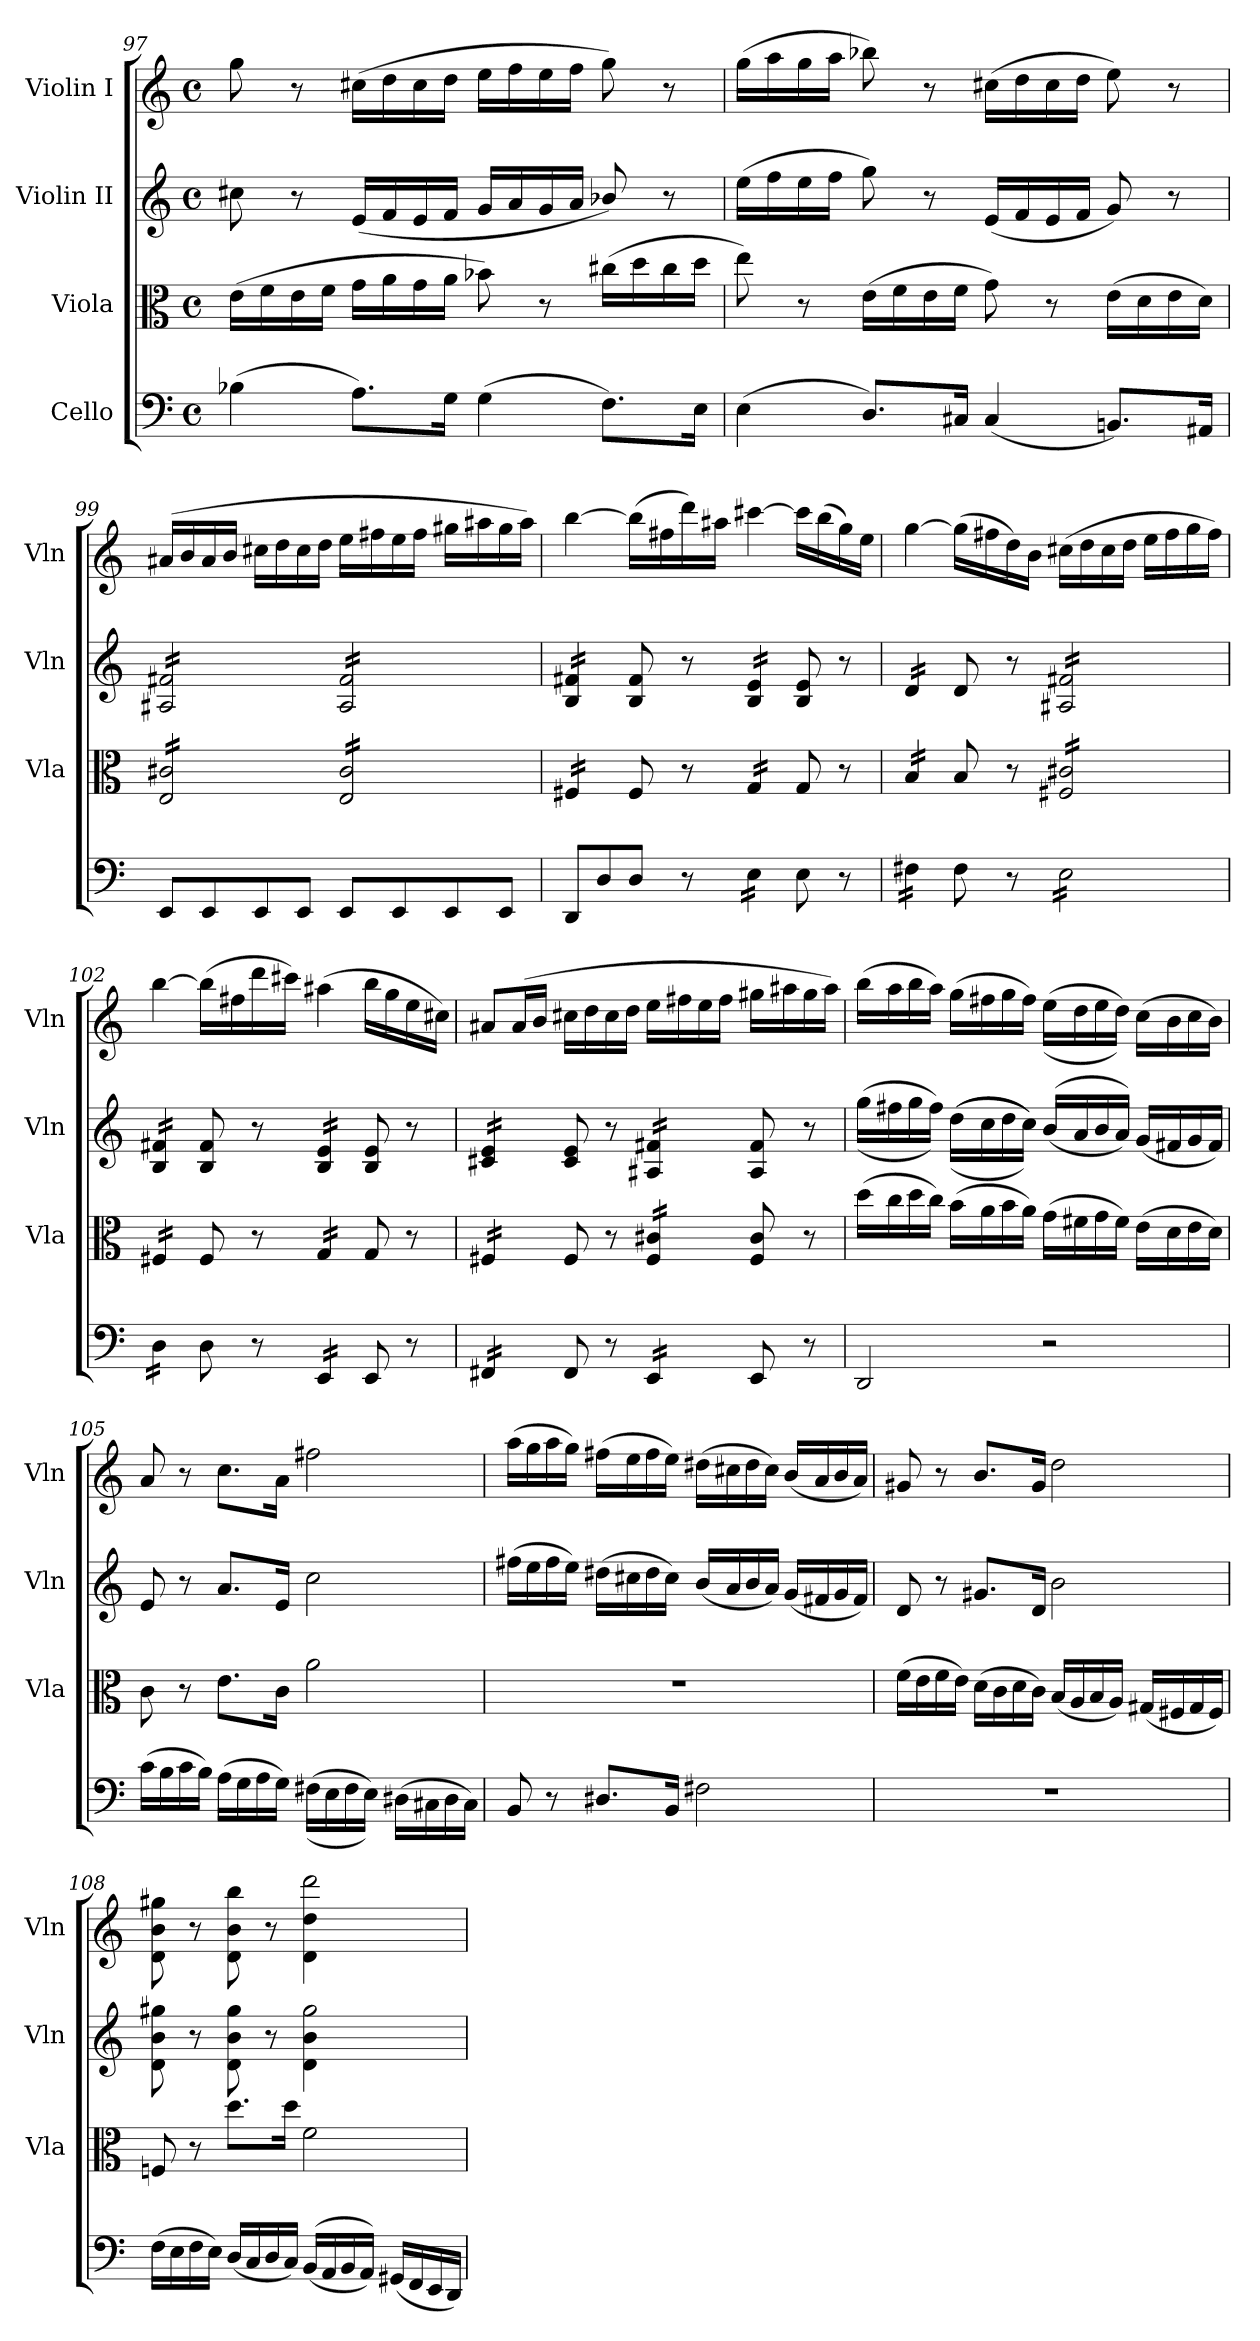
**kern	**kern	**kern	**kern
*part4	*part3	*part2	*part1
*staff4	*staff3	*staff2	*staff1
*I"Cello	*I"Viola	*I"Violin II	*I"Violin I
*	*I'Vla	*I'Vln	*I'Vln
*clefF4	*clefC3	*clefG2	*clefG2
*k[]	*k[]	*k[]	*k[]
*M4/4	*M4/4	*M4/4	*M4/4
*met(c)	*met(c)	*met(c)	*met(c)
=97	=97	=97	=97
(>4B-X\	(>16e\LL	8cc#X\	8gg\
.	16f\	.	.
.	16e\	8r	8r
.	16f\JJ	.	.
8.A\L)	16g\LL	(<16e/LL	(>16cc#X\LL
.	16a\	16f/	16dd\
.	16g\	16e/	16cc#\
16G\Jk	16a\JJ	16f/JJ	16dd\JJ
(>4G\	8b-X\)	16g/LL	16ee\LL
.	.	16a/	16ff\
.	8r	16g/	16ee\
.	.	16a/JJ	16ff\JJ
8.F\L)	(>16cc#X\LL	8b-X/)	8gg\)
.	16dd\	.	.
.	16cc#\	8r	8r
16E\Jk	16dd\JJ	.	.
=98	=98	=98	=98
(>4E\	8ee\)	(>16ee\LL	(>16gg\LL
.	.	16ff\	16aa\
.	8r	16ee\	16gg\
.	.	16ff\JJ	16aa\JJ
8.D/L)	(>16e\LL	8gg\)	8bb-X\)
.	16f\	.	.
.	16e\	8r	8r
16C#X/Jk	16f\JJ	.	.
(<4C#/	8g\)	(<16e/LL	(>16cc#X\LL
.	.	16f/	16dd\
.	8r	16e/	16cc#\
.	.	16f/JJ	16dd\JJ
8.BBn/L)	(>16e\LL	8g/)	8ee\)
.	16d\	.	.
.	16e\	8r	8r
16AA#X/Jk	16d\JJ)	.	.
!!LO:LB:g=z
=99	=99	=99	=99
*	*tremolo	*	*
*	*	*tremolo	*
8EE/L	16E/ 16c#X/LL	16A#X/ 16f#X/LL	(>16a#X/LL
.	16E/ 16c#X/	16A#X/ 16f#X/	16b/
8EE/	16E/ 16c#X/	16A#X/ 16f#X/	16a#/
.	16E/ 16c#X/	16A#X/ 16f#X/	16b/JJ
8EE/	16E/ 16c#X/	16A#X/ 16f#X/	16cc#X\LL
.	16E/ 16c#X/	16A#X/ 16f#X/	16dd\
8EE/J	16E/ 16c#X/	16A#X/ 16f#X/	16cc#\
.	16E/ 16c#X/JJ	16A#X/ 16f#X/JJ	16dd\JJ
8EE/L	16E/ 16c#/LL	16A#/ 16f#/LL	16ee\LL
.	16E/ 16c#/	16A#/ 16f#/	16ff#X\
8EE/	16E/ 16c#/	16A#/ 16f#/	16ee\
.	16E/ 16c#/	16A#/ 16f#/	16ff#\JJ
8EE/	16E/ 16c#/	16A#/ 16f#/	16gg#X\LL
.	16E/ 16c#/	16A#/ 16f#/	16aa#X\
8EE/J	16E/ 16c#/	16A#/ 16f#/	16gg#\
.	16E/ 16c#/JJ	16A#/ 16f#/JJ	16aa#\JJ)
=100	=100	=100	=100
8DD/L	16F#X/LL	16B/ 16f#X/LL	[4bb\
.	16F#X/	16B/ 16f#X/	.
8D/	16F#X/	16B/ 16f#X/	.
.	16F#X/JJ	16B/ 16f#X/JJ	.
*	*	*Xtremolo	*
*	*Xtremolo	*	*
8D/J	8F#/	8B/ 8f#/	(>16bb\LL]
.	.	.	16ff#X\
8r	8r	8r	16ddd\)
.	.	.	16aa#X\JJ
*tremolo	*	*	*
*	*tremolo	*	*
*	*	*tremolo	*
16E\LL	16G/LL	16B/ 16e/LL	[4ccc#X\
16E\	16G/	16B/ 16e/	.
16E\	16G/	16B/ 16e/	.
16E\JJ	16G/JJ	16B/ 16e/JJ	.
*	*	*Xtremolo	*
*	*Xtremolo	*	*
*Xtremolo	*	*	*
8E\	8G/	8B/ 8e/	16ccc#\LL]
.	.	.	(>16bb\
8r	8r	8r	16gg\)
.	.	.	16ee\JJ
=101	=101	=101	=101
*tremolo	*	*	*
*	*tremolo	*	*
*	*	*tremolo	*
16F#X\LL	16B/LL	16d/LL	[4gg\
16F#X\	16B/	16d/	.
16F#X\	16B/	16d/	.
16F#X\JJ	16B/JJ	16d/JJ	.
*	*	*Xtremolo	*
*	*Xtremolo	*	*
*Xtremolo	*	*	*
8F#\	8B/	8d/	(>16gg\LL]
.	.	.	16ff#X\
8r	8r	8r	16dd\)
.	.	.	16b\JJ
*tremolo	*	*	*
*	*tremolo	*	*
*	*	*tremolo	*
16E\LL	16F#X/ 16c#X/LL	16A#X/ 16f#X/LL	(>16cc#X\LL
16E\	16F#X/ 16c#X/	16A#X/ 16f#X/	16dd\
16E\	16F#X/ 16c#X/	16A#X/ 16f#X/	16cc#\
16E\	16F#X/ 16c#X/	16A#X/ 16f#X/	16dd\JJ
16E\	16F#X/ 16c#X/	16A#X/ 16f#X/	16ee\LL
16E\	16F#X/ 16c#X/	16A#X/ 16f#X/	16ff#\
16E\	16F#X/ 16c#X/	16A#X/ 16f#X/	16gg\
16E\JJ	16F#X/ 16c#X/JJ	16A#X/ 16f#X/JJ	16ff#\JJ)
=102	=102	=102	=102
16D\LL	16F#X/LL	16B/ 16f#X/LL	[4bb\
16D\	16F#X/	16B/ 16f#X/	.
16D\	16F#X/	16B/ 16f#X/	.
16D\JJ	16F#X/JJ	16B/ 16f#X/JJ	.
*	*	*Xtremolo	*
*	*Xtremolo	*	*
*Xtremolo	*	*	*
8D\	8F#/	8B/ 8f#/	(>16bb\LL]
.	.	.	16ff#X\
8r	8r	8r	16ddd\
.	.	.	16ccc#X\JJ)
*tremolo	*	*	*
*	*tremolo	*	*
*	*	*tremolo	*
16EE/LL	16G/LL	16B/ 16e/LL	(>4aa#X\
16EE/	16G/	16B/ 16e/	.
16EE/	16G/	16B/ 16e/	.
16EE/JJ	16G/JJ	16B/ 16e/JJ	.
*	*	*Xtremolo	*
*	*Xtremolo	*	*
*Xtremolo	*	*	*
8EE/	8G/	8B/ 8e/	16bb\LL
.	.	.	16gg\
8r	8r	8r	16ee\
.	.	.	16cc#X\JJ)
=103	=103	=103	=103
*tremolo	*	*	*
*	*tremolo	*	*
*	*	*tremolo	*
16FF#X/LL	16F#X/LL	16c#X/ 16e/LL	8a#X/L
16FF#X/	16F#X/	16c#X/ 16e/	.
16FF#X/	16F#X/	16c#X/ 16e/	(>16a#/L
16FF#X/JJ	16F#X/JJ	16c#X/ 16e/JJ	16b/JJ
*	*	*Xtremolo	*
*	*Xtremolo	*	*
*Xtremolo	*	*	*
8FF#/	8F#/	8c#/ 8e/	16cc#X\LL
.	.	.	16dd\
8r	8r	8r	16cc#\
.	.	.	16dd\JJ
*tremolo	*	*	*
*	*tremolo	*	*
*	*	*tremolo	*
16EE/LL	16F#/ 16c#X/LL	16A#X/ 16f#X/LL	16ee\LL
16EE/	16F#/ 16c#X/	16A#X/ 16f#X/	16ff#X\
16EE/	16F#/ 16c#X/	16A#X/ 16f#X/	16ee\
16EE/JJ	16F#/ 16c#X/JJ	16A#X/ 16f#X/JJ	16ff#\JJ
*	*	*Xtremolo	*
*	*Xtremolo	*	*
*Xtremolo	*	*	*
8EE/	8F#/ 8c#/	8A#/ 8f#/	16gg#X\LL
.	.	.	16aa#X\
8r	8r	8r	16gg#\
.	.	.	16aa#\JJ)
!!LO:LB:g=z
=104	=104	=104	=104
2DD/	(>16dd\LL	(>(>16gg\LL	(>16bb\LL
.	16cc\	16ff#X\	16aa\
.	16dd\	16gg\	16bb\
.	16cc\JJ)	16ff#\JJ))	16aa\JJ)
.	(>16b\LL	(>(>(>16dd\LL	(>16gg\LL
.	16a\	16cc\	16ff#X\
.	16b\	16dd\	16gg\
.	16a\JJ)	16cc\JJ)))	16ff#\JJ)
2r	(>16g\LL	(<(<16b/LL	(>(>16ee\LL
.	16f#X\	16a/	16dd\
.	16g\	16b/	16ee\
.	16f#\JJ)	16a/JJ))	16dd\JJ))
.	(>16e\LL	(<16g/LL	(>16cc\LL
.	16d\	16f#X/	16b\
.	16e\	16g/	16cc\
.	16d\JJ)	16f#/JJ)	16b\JJ)
=105	=105	=105	=105
(>16c\LL	8c\	8e/	8a/
16B\	.	.	.
16c\	8r	8r	8r
16B\JJ)	.	.	.
(>16A\LL	8.e\L	8.a/L	8.cc\L
16G\	.	.	.
16A\	.	.	.
16G\JJ)	16c\Jk	16e/Jk	16a\Jk
(>(>16F#X\LL	2a\	2cc\	2ff#X\
16E\	.	.	.
16F#\	.	.	.
16E\JJ))	.	.	.
(>16D#X\LL	.	.	.
16C#X\	.	.	.
16D#\	.	.	.
16C#\JJ)	.	.	.
=106	=106	=106	=106
8BB/	1r	(>16ff#X\LL	(>16aa\LL
.	.	16ee\	16gg\
8r	.	16ff#\	16aa\
.	.	16ee\JJ)	16gg\JJ)
8.D#X/L	.	(>16dd#X\LL	(>16ff#X\LL
.	.	16cc#X\	16ee\
.	.	16dd#\	16ff#\
16BB/Jk	.	16cc#\JJ)	16ee\JJ)
2F#X\	.	(<16b/LL	(>16dd#X\LL
.	.	16a/	16cc#X\
.	.	16b/	16dd#\
.	.	16a/JJ)	16cc#\JJ)
.	.	(<16g/LL	(<16b/LL
.	.	16f#X/	16a/
.	.	16g/	16b/
.	.	16f#/JJ)	16a/JJ)
=107	=107	=107	=107
1r	(>16f\LL	8d/	8g#X/
.	16e\	.	.
.	16f\	8r	8r
.	16e\JJ)	.	.
.	(>16d\LL	8.g#X/L	8.b/L
.	16c\	.	.
.	16d\	.	.
.	16c\JJ)	16d/Jk	16g#/Jk
.	(<16B/LL	2b\	2dd\
.	16A/	.	.
.	16B/	.	.
.	16A/JJ)	.	.
.	(<16G#X/LL	.	.
.	16F#X/	.	.
.	16G#/	.	.
.	16F#/JJ)	.	.
!!LO:PB:g=z
=108	=108	=108	=108
(>16F\LL	8Fn/	8d\ 8b\ 8gg#X\	8d\ 8b\ 8gg#X\
16E\	.	.	.
16F\	8r	8r	8r
16E\JJ)	.	.	.
(<16D/LL	8.dd\L	8d\ 8b\ 8gg#\	8d\ 8b\ 8bb\
16C/	.	.	.
16D/	.	8r	8r
16C/JJ)	16dd\Jk	.	.
!	!	!LO:N:n=1:head=solid	!
!	!	!LO:N:n=2:head=solid	!LO:N:n=1:head=solid
!	!	!	!LO:N:n=2:head=solid
(<(<16BB/LL	2f\	2d\ 2b\ 2gg#\	2d\ 2dd\ 2ddd\
16AA/	.	.	.
16BB/	.	.	.
16AA/JJ))	.	.	.
(<16GG#X/LL	.	.	.
16FF/	.	.	.
16EE/	.	.	.
16DD/JJ)	.	.	.
=	=	=	=
*-	*-	*-	*-
